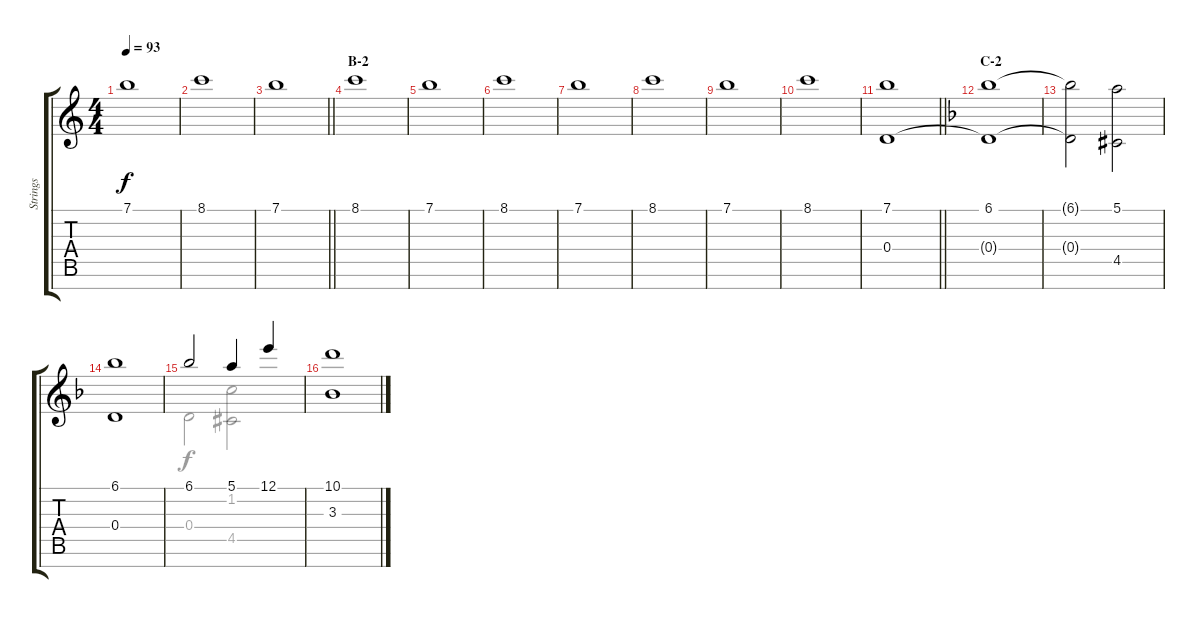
\track ("Strings" "Strings") {instrument stringensemble1}
\staff {score tabs}
\tuning (E5 B4 G4 D4 A3 E3 B2) {hide}
\voice
\ts (4 4)
\tempo 93
\clef g2
\ks c
7.1.1{dy f} |
8.1.1 |
\barLineRight lightlight
7.1.1 |
\section ("" "B-2")
8.1.1 |
7.1.1 |
8.1.1 |
7.1.1 |
8.1.1 |
7.1.1 |
8.1.1 |
\barLineRight lightlight
(7.1 0.4).1 |
\section ("" "C-2")
\ks f
(6.1 0.4{t}).1 |
(6.1{t} 0.4{t}).2 (5.1 4.5{acc #}).2 |
(6.1 0.4).1 |
6.1.2 5.1.4 12.1.4 |
(10.1 3.3).1
\voice
\clef g2
\ottava regular
\simile none
\ks c
|
|
\barLineRight lightlight
|
|
|
|
|
|
|
|
\barLineRight lightlight
|
\ks f
|
|
|
0.4.2 (1.2 4.5{acc #}).2 |
